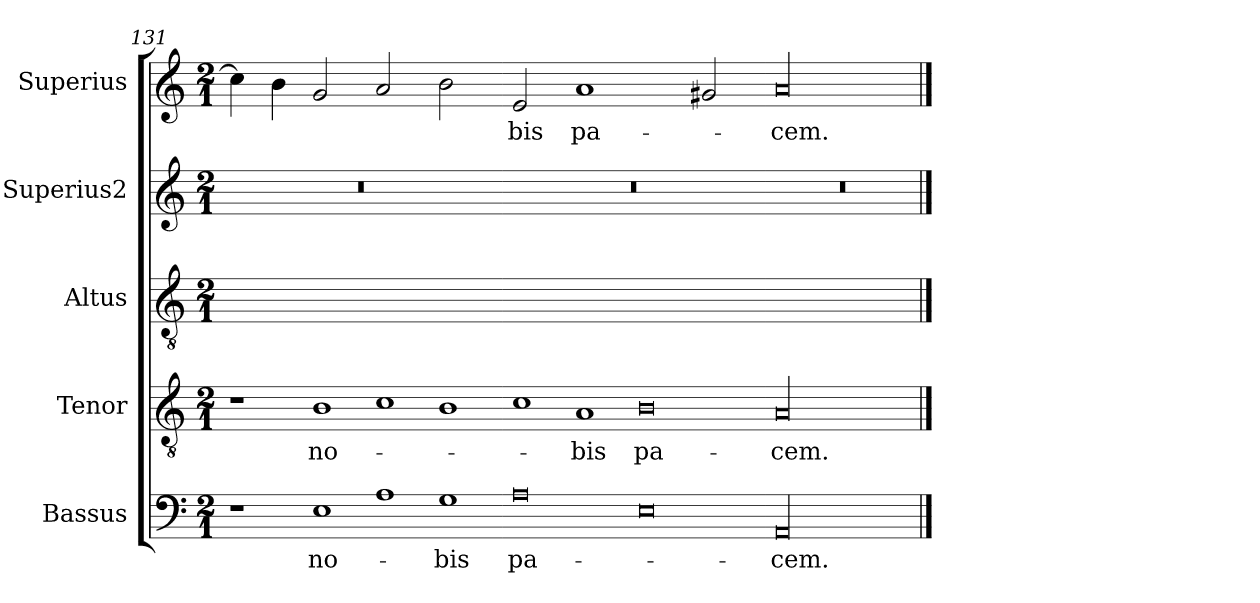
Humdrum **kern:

**kern	**text	**kern	**text	**kern	**kern	**kern	**text
*part5	*part5	*part4	*part4	*part3	*part2	*part1	*part1
*staff5	*staff5	*staff4	*staff4	*staff3	*staff2	*staff1	*staff1
*I"Bassus	*	*I"Tenor	*	*I"Altus	*I"Superius2	*I"Superius	*
*I'B	*	*I'T	*	*I'A	*I'S2	*I'S	*
*clefF4	*	*clefGv2	*	*clefGv2	*clefG2	*clefG2	*
*k[]	*	*k[]	*	*k[]	*k[]	*k[]	*
*M2/1	*	*M2/1	*	*M2/1	*M2/1	*M2/1	*
=131	=131	=131	=131	=131	=131	=131	=131
!LO:N:vis=1	!	!LO:N:vis=1	!	!LO:N:vis=00	!	!	!
2r	.	2r	.	0eyy	0r	4cc\]	.
.	.	.	.	.	.	4b\	.
!LO:N:vis=1	!	!LO:N:vis=1	!	!	!	!	!
2E	no-	2B	no-	.	.	2g/	.
!LO:N:vis=1	!	!LO:N:vis=1	!	!	!	!	!
2A	.	2c	.	.	.	2a/	.
!LO:N:vis=1	!	!LO:N:vis=1	!	!	!	!	!
2G	-bis	2B	.	.	.	2b\	.
=132-	=132-	=132-	=132-	=132-	=132-	=132-	=132-
!LO:N:vis=0	!	!LO:N:vis=1	!	!LO:N:vis=00	!	!	!
1A	pa-	2c	.	0eyy	0r	2e/	-bis
!	!	!LO:N:vis=1	!	!	!	!	!
.	.	2A	-bis	.	.	1a	pa-
!LO:N:vis=0	!	!LO:N:vis=0	!	!	!	!	!
1E	.	1B	pa-	.	.	.	.
.	.	.	.	.	.	2g#X/	.
=133-	=133-	=133-	=133-	=133-	=133-	=133-	=133-
!LO:N:vis=00	!	!LO:N:vis=00	!	!LO:N:vis=00	!	!LO:N:vis=00	!
0AA	-cem.	0A	-cem.	0eyy	0r	0a	-cem.
==	==	==	==	==	==	==	==
*-	*-	*-	*-	*-	*-	*-	*-
